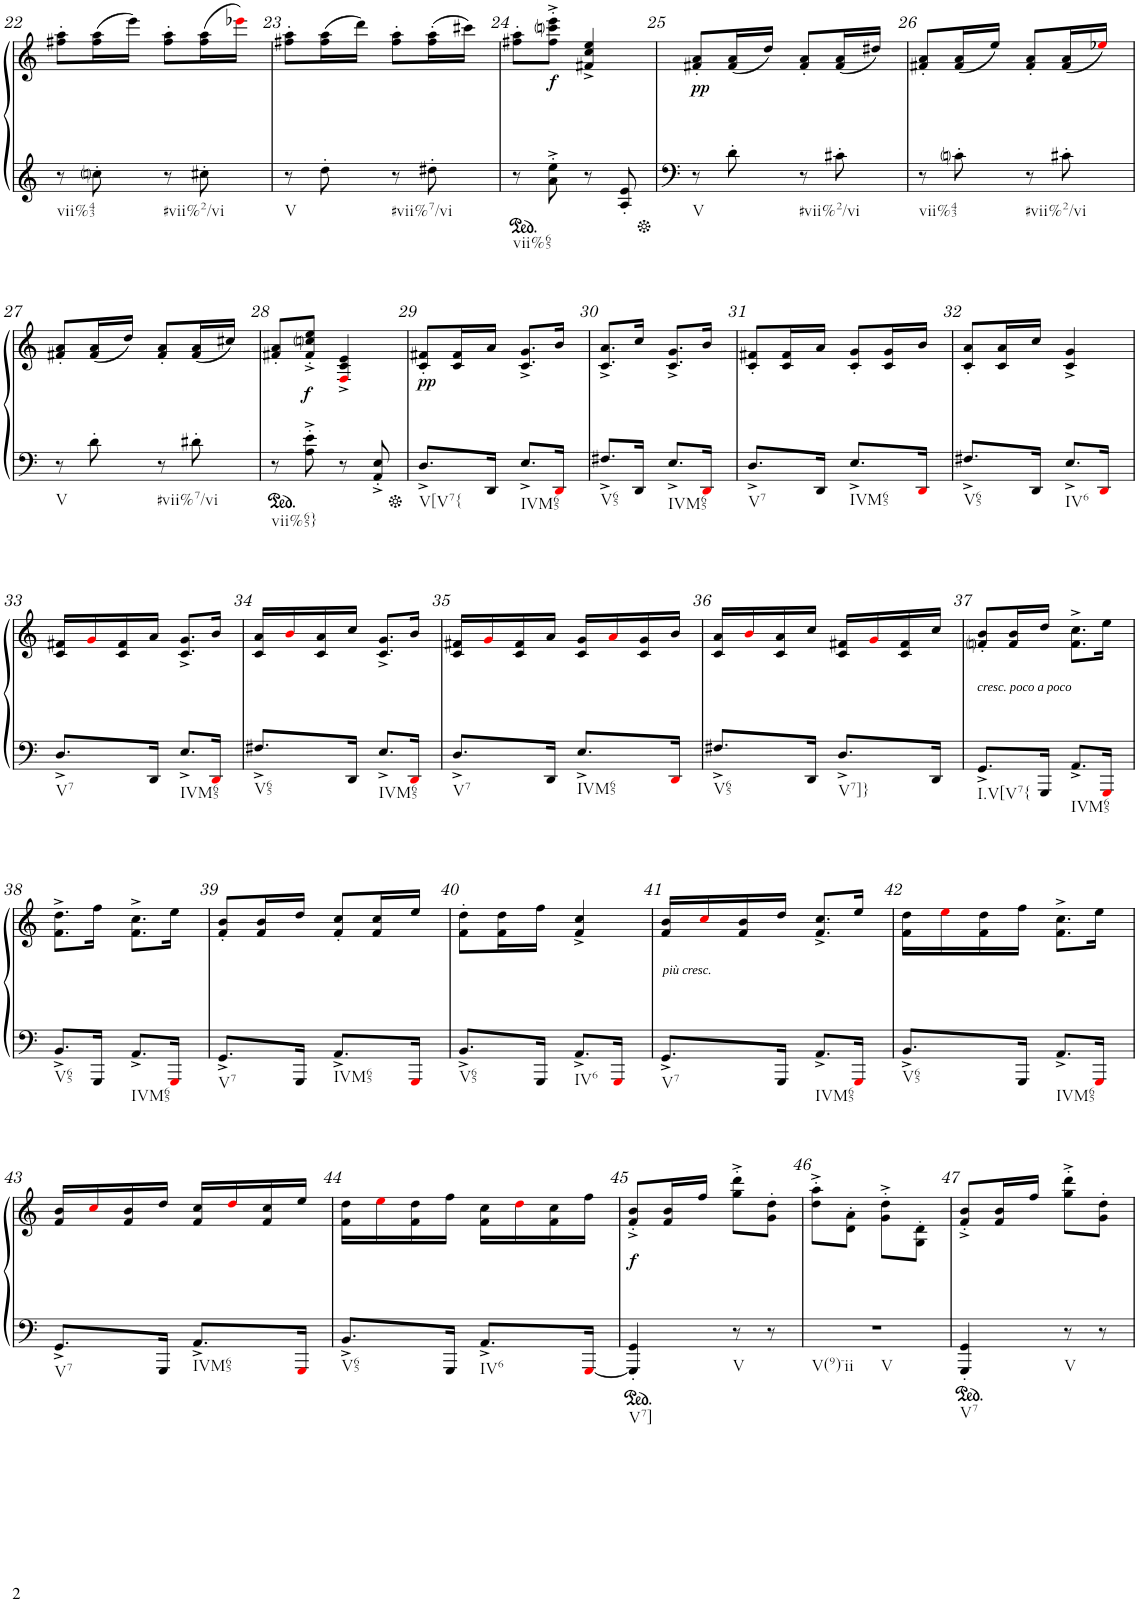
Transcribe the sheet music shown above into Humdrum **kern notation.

**kern	**kern	**dynam
*part1	*part1	*part1
*staff2	*staff1	*staff1/2
*I"Midi_1	*	*
!!LO:PB:g=z
*clefG2	*clefG2	*
*k[]	*k[]	*
*M2/4	*M2/4	*
=22	=22	=22
!LO:TX:b:t=vii%43	!	!
8r	8ff#X\' 8aa\'L	.
8ccni'\	(16ff#\ 16aa\L	.
.	16eee\JJ)	.
!LO:TX:b:t=#vii%2/vi	!	!
8r	8ff#\' 8aa\'L	.
8cc#X'\	(16ff#\ 16aa\L	.
.	16eee-Xj\JJ)	.
=23	=23	=23
!LO:TX:b:t=V	!	!
8r	8ff#X\' 8aa\'L	.
8dd'\	(16ff#\ 16aa\L	.
.	16ddd\JJ)	.
!LO:TX:b:t=#vii%7/vi	!	!
8r	8ff#\' 8aa\'L	.
8dd#X'\	(16ff#\' 16aa\'L	.
.	16ccc#X\JJ)	.
=24	=24	=24
!LO:TX:b:t=vii%65	!	!
8r	8ff#X\' 8aa\'L	.
!	!	!LO:DY:b
8a\'^ 8ee\'^	8ff#\'^ 8cccni\'^ 8eee\'^J	f
8r	4f#X/^ 4cc/^ 4ee/^	.
8A/' 8e/'	.	.
=25	=25	=25
!LO:TX:b:t=V	!	!
!	!	!LO:DY:b
8r	8f#X/' 8a/'L	pp
8d'\	(16f#/ 16a/L	.
.	16dd/JJ)	.
!LO:TX:b:t=#vii%2/vi	!	!
8r	8f#/' 8a/'L	.
8c#X'\	(16f#/ 16a/L	.
.	16dd#X/JJ)	.
=26	=26	=26
!LO:TX:b:t=vii%43	!	!
8r	8f#X/' 8a/'L	.
8cni'\	(16f#/ 16a/L	.
.	16ee/JJ)	.
!LO:TX:b:t=#vii%2/vi	!	!
8r	8f#/' 8a/'L	.
8c#X'\	(16f#/ 16a/L	.
.	16ee-Xj/JJ)	.
!!LO:LB:g=z
=27	=27	=27
!LO:TX:b:t=V	!	!
8r	8f#X/' 8a/'L	.
8d'\	(16f#/ 16a/L	.
.	16dd/JJ)	.
!LO:TX:b:t=#vii%7/vi	!	!
8r	8f#/' 8a/'L	.
8d#X'\	(16f#/ 16a/L	.
.	16cc#X/JJ)	.
=28	=28	=28
!LO:TX:b:t=vii%65}	!	!
8r	8f#X/' 8a/'L	.
!	!	!LO:DY:b
8A\'^ 8e\'^	8f#/'^ 8ccni/'^ 8ee/'^J	f
8r	4Fj/^ 4c/^ 4e/^	.
8AA/'^ 8E/'^	.	.
=29	=29	=29
!LO:TX:b:t=V[V7{	!	!
!	!	!LO:DY:b
8.D^/L	8c/' 8f#X/'L	pp
.	16c/ 16f#/L	.
16DD/Jk	16a/JJ	.
!LO:TX:b:t=IVM65	!	!
8.E^/L	8.c/^ 8.g/^L	.
16DDj/Jk	16b/Jk	.
=30	=30	=30
!LO:TX:b:t=V65	!	!
8.F#X^/L	8.c/^ 8.a/^L	.
16DD/Jk	16cc/Jk	.
!LO:TX:b:t=IVM65	!	!
8.E^/L	8.c/^ 8.g/^L	.
16DDj/Jk	16b/Jk	.
=31	=31	=31
!LO:TX:b:t=V7	!	!
8.D^/L	8c/' 8f#X/'L	.
.	16c/ 16f#/L	.
16DD/Jk	16a/JJ	.
!LO:TX:b:t=IVM65	!	!
8.E^/L	8c/' 8g/'L	.
.	16c/ 16g/L	.
16DDj/Jk	16b/JJ	.
=32	=32	=32
!LO:TX:b:t=V65	!	!
8.F#X^/L	8c/' 8a/'L	.
.	16c/ 16a/L	.
16DD/Jk	16cc/JJ	.
!LO:TX:b:t=IV6	!	!
8.E^/L	4c/^ 4g/^	.
16DDj/Jk	.	.
!!LO:LB:g=z
=33	=33	=33
!LO:TX:b:t=V7	!	!
8.D^/L	16c/ 16f#X/LL	.
.	16gj/	.
.	16c/ 16f#/	.
16DD/Jk	16a/JJ	.
!LO:TX:b:t=IVM65	!	!
8.E^/L	8.c/^ 8.g/^L	.
16DDj/Jk	16b/Jk	.
=34	=34	=34
!LO:TX:b:t=V65	!	!
8.F#X^/L	16c/ 16a/LL	.
.	16bj/	.
.	16c/ 16a/	.
16DD/Jk	16cc/JJ	.
!LO:TX:b:t=IVM65	!	!
8.E^/L	8.c/^ 8.g/^L	.
16DDj/Jk	16b/Jk	.
=35	=35	=35
!LO:TX:b:t=V7	!	!
8.D^/L	16c/ 16f#X/LL	.
.	16gj/	.
.	16c/ 16f#/	.
16DD/Jk	16a/JJ	.
!LO:TX:b:t=IVM65	!	!
8.E^/L	16c/ 16g/LL	.
.	16aj/	.
.	16c/ 16g/	.
16DDj/Jk	16b/JJ	.
=36	=36	=36
!LO:TX:b:t=V65	!	!
8.F#X^/L	16c/ 16a/LL	.
.	16bj/	.
.	16c/ 16a/	.
16DD/Jk	16cc/JJ	.
!LO:TX:b:t=V7]}	!	!
8.D^/L	16c/ 16f#X/LL	.
.	16gj/	.
.	16c/ 16f#/	.
16DD/Jk	16cc/JJ	.
=37	=37	=37
!	!LO:TX:b:i:t=cresc. poco a poco	!
!LO:TX:b:t=I.V[V7{	!	!
8.GG^/L	8fni/' 8b/'L	.
.	16f/ 16b/L	.
16GGG/Jk	16dd/JJ	.
!LO:TX:b:t=IVM65	!	!
8.AA^/L	8.f\^ 8.cc\^L	.
16GGGj/Jk	16ee\Jk	.
!!LO:LB:g=z
=38	=38	=38
!LO:TX:b:t=V65	!	!
8.BB^/L	8.f\^ 8.dd\^L	.
16GGG/Jk	16ff\Jk	.
!LO:TX:b:t=IVM65	!	!
8.AA^/L	8.f\^ 8.cc\^L	.
16GGGj/Jk	16ee\Jk	.
=39	=39	=39
!LO:TX:b:t=V7	!	!
8.GG^/L	8f/' 8b/'L	.
.	16f/ 16b/L	.
16GGG/Jk	16dd/JJ	.
!LO:TX:b:t=IVM65	!	!
8.AA^/L	8f/' 8cc/'L	.
.	16f/ 16cc/L	.
16GGGj/Jk	16ee/JJ	.
=40	=40	=40
!LO:TX:b:t=V65	!	!
8.BB^/L	8f\' 8dd\'L	.
.	16f\ 16dd\L	.
16GGG/Jk	16ff\JJ	.
!LO:TX:b:t=IV6	!	!
8.AA^/L	4f/^ 4cc/^	.
16GGGj/Jk	.	.
=41	=41	=41
!	!LO:TX:b:i:t=più cresc.	!
!LO:TX:b:t=V7	!	!
8.GG^/L	16f/ 16b/LL	.
.	16ccj/	.
.	16f/ 16b/	.
16GGG/Jk	16dd/JJ	.
!LO:TX:b:t=IVM65	!	!
8.AA^/L	8.f/^ 8.cc/^L	.
16GGGj/Jk	16ee/Jk	.
=42	=42	=42
!LO:TX:b:t=V65	!	!
8.BB^/L	16f\ 16dd\LL	.
.	16eej\	.
.	16f\ 16dd\	.
16GGG/Jk	16ff\JJ	.
!LO:TX:b:t=IVM65	!	!
8.AA^/L	8.f\^ 8.cc\^L	.
16GGGj/Jk	16ee\Jk	.
!!LO:LB:g=z
=43	=43	=43
!LO:TX:b:t=V7	!	!
8.GG^/L	16f/ 16b/LL	.
.	16ccj/	.
.	16f/ 16b/	.
16GGG/Jk	16dd/JJ	.
!LO:TX:b:t=IVM65	!	!
8.AA^/L	16f/ 16cc/LL	.
.	16ddj/	.
.	16f/ 16cc/	.
16GGGj/Jk	16ee/JJ	.
=44	=44	=44
!LO:TX:b:t=V65	!	!
8.BB^/L	16f\ 16dd\LL	.
.	16eej\	.
.	16f\ 16dd\	.
16GGG/Jk	16ff\JJ	.
!LO:TX:b:t=IV6	!	!
8.AA^/L	16f\ 16cc\LL	.
.	16ddj\	.
.	16f\ 16cc\	.
[16GGGj/Jk	16ff\JJ	.
=45	=45	=45
!LO:TX:b:t=V7]	!	!
!	!	!LO:DY:b
4GGG/]' 4GG/'	8f/'^ 8b/'^L	f
.	16f/ 16b/L	.
.	16ff/JJ	.
!LO:TX:b:t=V	!	!
8r	8gg\'^ 8ddd\'^L	.
8r	8g\' 8dd\'J	.
=46	=46	=46
!LO:TX:b:t=V(9)-ii	!	!
!LO:TX:b:t=V	!	!
2r	8dd\'^ 8aa\'^L	.
.	8d\' 8a\'J	.
.	8g\'^ 8dd\'^L	.
.	8G\' 8d\'J	.
=47	=47	=47
!LO:TX:b:t=V7	!	!
4GGG/' 4GG/'	8f/'^ 8b/'^L	.
.	16f/ 16b/L	.
.	16ff/JJ	.
!LO:TX:b:t=V	!	!
8r	8gg\'^ 8ddd\'^L	.
8r	8g\' 8dd\'J	.
=	=	=
*-	*-	*-
